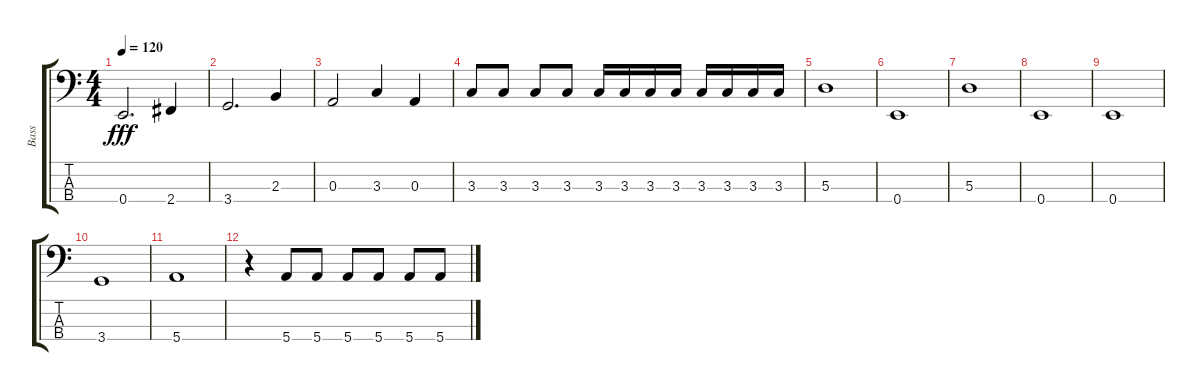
\track ("Bass" "Bass") {instrument electricbassfinger}
\staff {score tabs}
\tuning (G2 D2 A1 E1) {hide}
\ts (4 4)
\tempo 120
\clef f4
\ks c
0.4.2{d dy fff} 2.4.4 |
3.4.2{d} 2.3.4 |
0.3.2 3.3.4 0.3.4 |
3.3.8 3.3.8 3.3.8 3.3.8 3.3.16 3.3.16 3.3.16 3.3.16 3.3.16 3.3.16 3.3.16 3.3.16 |
5.3.1 |
0.4.1 |
5.3.1 |
0.4.1 |
0.4.1 |
3.4.1 |
5.4.1 |
r.4 5.4.8 5.4.8 5.4.8 5.4.8 5.4.8 5.4.8
